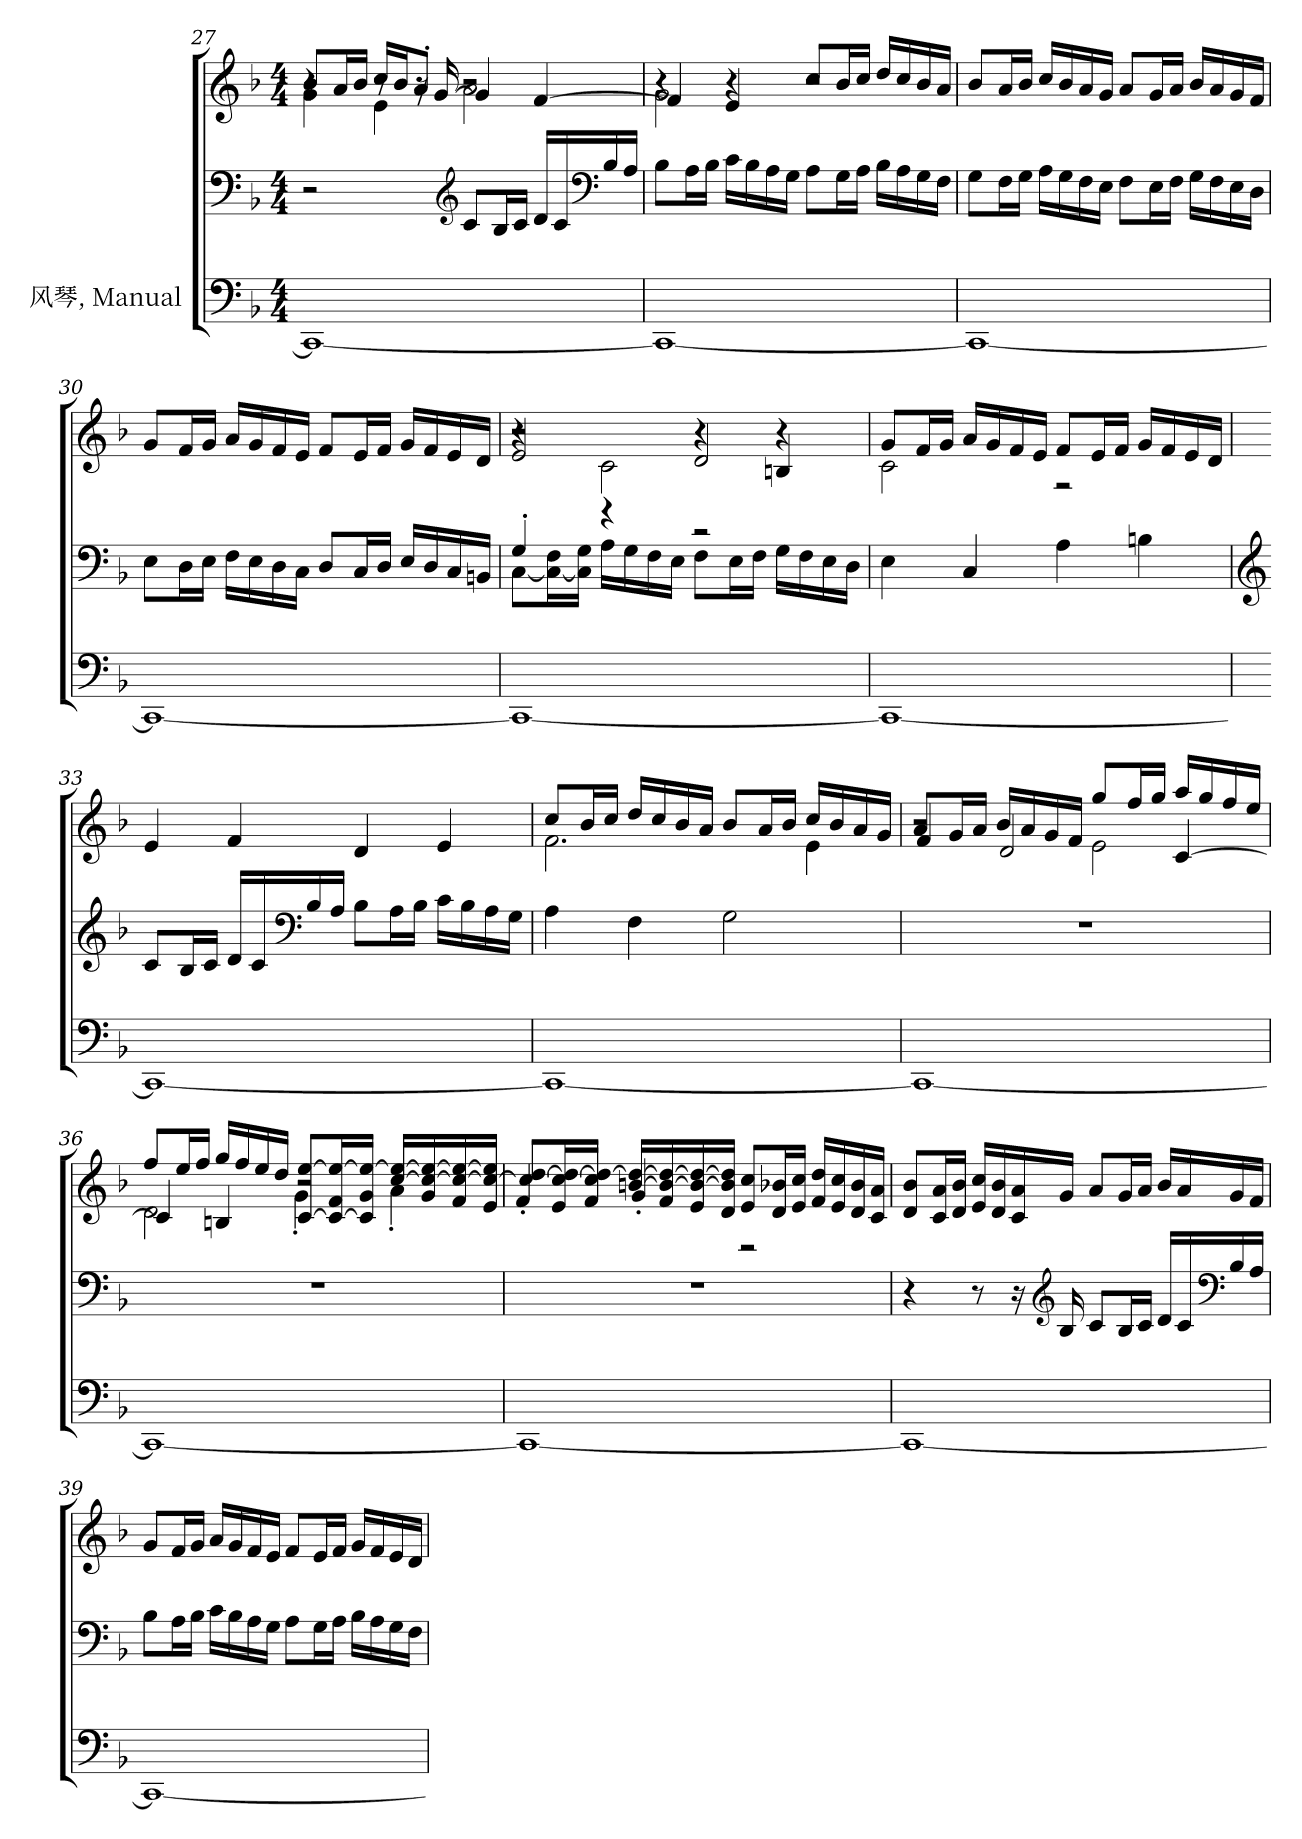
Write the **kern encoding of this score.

**kern	**kern	**kern
*part1	*part1	*part1
*staff3	*staff2	*staff1
*I"风琴, Manual	*	*
*clefF4	*clefF4	*clefG2
*k[b-]	*k[b-]	*k[b-]
*M4/4	*M4/4	*M4/4
=27	=27	=27
*	*	*^
*	*	*	*^
1CC_	2r	8b-/L	4g\	4r
.	.	16a/L	.	.
.	.	16b-/JJ	.	.
.	.	16cc/LL	4e\	8r
.	.	16b-/J	.	.
.	.	8a'/J	.	16r
.	.	.	.	[16g/
*	*clefG2	*	*	*
.	8c/L	2r	2a\	4g/]
.	16B-/L	.	.	.
.	16c/JJ	.	.	.
.	16d/LL	.	.	[4f/
.	16c/	.	.	.
*	*clefF4	*	*	*
.	16B-/	.	.	.
.	16A/JJ	.	.	.
!!LO:LB:g=z	!!	!!
=28	=28	=28	=28	=28
1CC_	8B-\L	4r	2g\	4f/]
.	16A\L	.	.	.
.	16B-\JJ	.	.	.
.	16c\LL	4e/	.	4r
.	16B-\	.	.	.
.	16A\	.	.	.
.	16G\JJ	.	.	.
.	8A\L	8cc/L	2r	2r
.	16G\L	16b-/L	.	.
.	16A\JJ	16cc/JJ	.	.
.	16B-\LL	16dd/LL	.	.
.	16A\	16cc/	.	.
.	16G\	16b-/	.	.
.	16F\JJ	16a/JJ	.	.
*	*	*v	*v	*v
=29	=29	=29
1CC_	8G\L	8b-/L
.	16F\L	16a/L
.	16G\JJ	16b-/JJ
.	16A\LL	16cc/LL
.	16G\	16b-/
.	16F\	16a/
.	16E\JJ	16g/JJ
.	8F\L	8a/L
.	16E\L	16g/L
.	16F\JJ	16a/JJ
.	16G\LL	16b-/LL
.	16F\	16a/
.	16E\	16g/
.	16D\JJ	16f/JJ
=30	=30	=30
1CC_	8E\L	8g/L
.	16D\L	16f/L
.	16E\JJ	16g/JJ
.	16F\LL	16a/LL
.	16E\	16g/
.	16D\	16f/
.	16C\JJ	16e/JJ
.	8D/L	8f/L
.	16C/L	16e/L
.	16D/JJ	16f/JJ
.	16E/LL	16g/LL
.	16D/	16f/
.	16C/	16e/
.	16BBn/JJ	16d/JJ
!!LO:LB:g=z
=31	=31	=31
*	*^	*^
*	*	*	*	*^
1CC_	4G'/	[8C\L	2e/	4r	2r
.	.	16C\_ 16F\L	.	.	.
.	.	16C\] 16G\JJ	.	.	.
.	4r	16A\LL	.	2c\	.
.	.	16G\	.	.	.
.	.	16F\	.	.	.
.	.	16E\JJ	.	.	.
.	2r	8F\L	2d/	.	4r
.	.	16E\L	.	.	.
.	.	16F\JJ	.	.	.
.	.	16G\LL	.	4r	4Bn/
.	.	16F\	.	.	.
.	.	16E\	.	.	.
.	.	16D\JJ	.	.	.
*	*v	*v	*	*	*
*	*	*	*v	*v
=32	=32	=32	=32
1CC_	4E\	8g/L	2c\
.	.	16f/L	.
.	.	16g/JJ	.
.	4C/	16a/LL	.
.	.	16g/	.
.	.	16f/	.
.	.	16e/JJ	.
.	4A\	8f/L	2r
.	.	16e/L	.
.	.	16f/JJ	.
.	4Bn\	16g/LL	.
.	.	16f/	.
.	.	16e/	.
.	.	16d/JJ	.
*	*	*v	*v
!!LO:LB:g=z
=33	=33	=33
*	*clefG2	*
1CC_	8c/L	4e/
.	16B-/L	.
.	16c/JJ	.
.	16d/LL	4f/
.	16c/	.
*	*clefF4	*
.	16B-/	.
.	16A/JJ	.
.	8B-\L	4d/
.	16A\L	.
.	16B-\JJ	.
.	16c\LL	4e/
.	16B-\	.
.	16A\	.
.	16G\JJ	.
=34	=34	=34
*	*	*^
1CC_	4A\	8cc/L	2.f\
.	.	16b-/L	.
.	.	16cc/JJ	.
.	4F\	16dd/LL	.
.	.	16cc/	.
.	.	16b-/	.
.	.	16a/JJ	.
.	2G\	8b-/L	.
.	.	16a/L	.
.	.	16b-/JJ	.
.	.	16cc/LL	4e\
.	.	16b-/	.
.	.	16a/	.
.	.	16g/JJ	.
=35	=35	=35	=35
*	*	*	*^
1CC_	1r	8a/L	2r	4f/
.	.	16g/L	.	.
.	.	16a/JJ	.	.
.	.	16b-/LL	.	2d/
.	.	16a/	.	.
.	.	16g/	.	.
.	.	16f/JJ	.	.
.	.	8gg/L	2e\	.
.	.	16ff/L	.	.
.	.	16gg/JJ	.	.
.	.	16aa/LL	.	[4c/
.	.	16gg/	.	.
.	.	16ff/	.	.
.	.	16ee/JJ	.	.
!!LO:PB:g=z	!!	!!
=36	=36	=36	=36	=36
1CC_	1r	8ff/L	2d\	4c/]
.	.	16ee/L	.	.
.	.	16ff/JJ	.	.
.	.	16gg/LL	.	4Bn/
.	.	16ff/	.	.
.	.	16ee/	.	.
.	.	16dd/JJ	.	.
.	.	[8c/ [8ee/L	4g'\	2r
.	.	16c/_ 16f/ 16ee/_L	.	.
.	.	16c/] 16g/ 16ee/_JJ	.	.
.	.	[16cc/ 16ee/_LL	4a'\	.
.	.	16g/ 16cc/_ 16ee/_	.	.
.	.	16f/ 16cc/_ 16ee/_	.	.
.	.	16e/ 16cc/_ 16ee/]JJ	.	.
*	*	*	*v	*v
=37	=37	=37	=37
1CC_	1r	8cc/_ [8dd/L	4f'/
.	.	16e/ 16cc/_ 16dd/_L	.
.	.	16f/ 16cc/] 16dd/_JJ	.
.	.	[16bn/ 16dd/_LL	4g'/
.	.	16f/ 16b/_ 16dd/_	.
.	.	16e/ 16b/_ 16dd/_	.
.	.	16d/ 16b/] 16dd/]JJ	.
.	.	8e/ 8cc/L	2r
.	.	16d/ 16b-X/L	.
.	.	16e/ 16cc/JJ	.
.	.	16f/ 16dd/LL	.
.	.	16e/ 16cc/	.
.	.	16d/ 16b-/	.
.	.	16c/ 16a/JJ	.
*	*	*v	*v
!!LO:LB:g=z
=38	=38	=38
1CC_	4r	8d/ 8b-/L
.	.	16c/ 16a/L
.	.	16d/ 16b-/JJ
.	8r	16e/ 16cc/LL
.	.	16d/ 16b-/
.	16r	16c/ 16a/
*	*clefG2	*
.	16B-/	16g/JJ
.	8c/L	8a/L
.	16B-/L	16g/L
.	16c/JJ	16a/JJ
.	16d/LL	16b-/LL
.	16c/	16a/
*	*clefF4	*
.	16B-/	16g/
.	16A/JJ	16f/JJ
=39	=39	=39
1CC_	8B-\L	8g/L
.	16A\L	16f/L
.	16B-\JJ	16g/JJ
.	16c\LL	16a/LL
.	16B-\	16g/
.	16A\	16f/
.	16G\JJ	16e/JJ
.	8A\L	8f/L
.	16G\L	16e/L
.	16A\JJ	16f/JJ
.	16B-\LL	16g/LL
.	16A\	16f/
.	16G\	16e/
.	16F\JJ	16d/JJ
=	=	=
*-	*-	*-
